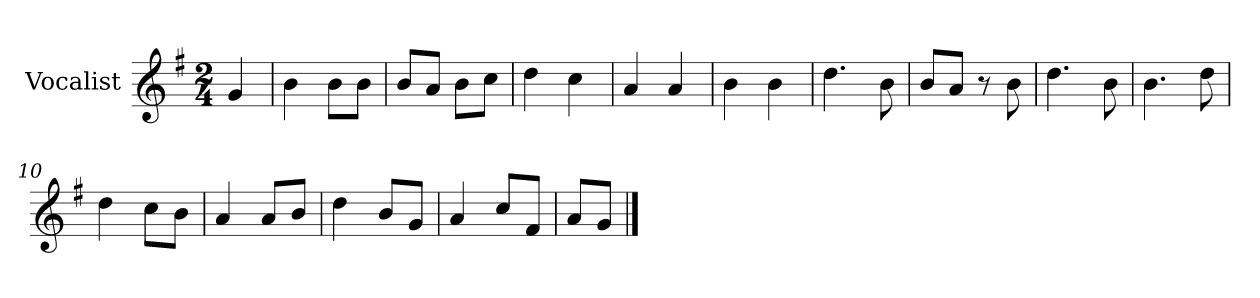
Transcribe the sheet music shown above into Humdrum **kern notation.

**kern
*part1
*staff1
*I"Vocalist
*k[f#]
*G:
*M2/4
=
4g
=1
4b
8bL
8bJ
=2
8bL
8aJ
8bL
8ccJ
=3
4dd
4cc
=4
4a
4a
=5
4b
4b
=6
4.dd
8b
=7
8bL
8aJ
8r
8b
=8
4.dd
8b
=9
4.b
8dd
=10
4dd
8ccL
8bJ
=11
4a
8aL
8bJ
=12
4dd
8bL
8gJ
=13
4a
8ccL
8f#J
=14
8aL
8gJ
==
*-
